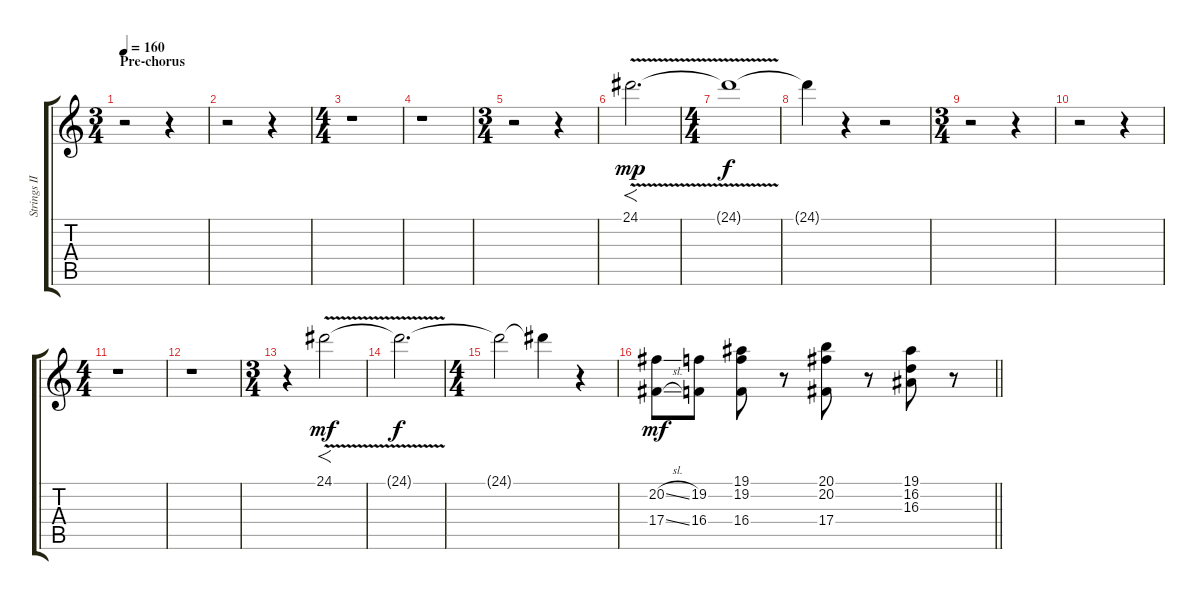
\track ("Strings II" "Strings II") {instrument stringensemble1}
\staff {score tabs}
\tuning (Eb4 Bb3 Gb3 Db3 Ab2 Eb2) {hide}
\ts (3 4)
\section ("" "Pre-chorus")
\tempo 160
\clef g2
\ks c
r.2{dy mf} r.4 |
r.2 r.4 |
\ts (4 4)
r.1 |
r.1 |
\ts (3 4)
r.2 r.4 |
24.1{v}.2{f d dy mp} |
\ts (4 4)
24.1{t}.1{dy f} |
24.1{t}.4 r.4 r.2 |
\ts (3 4)
r.2 r.4 |
r.2 r.4 |
\ts (4 4)
r.1 |
r.1 |
\ts (3 4)
r.4 24.1{v}.2{f dy mf} |
24.1{t}.2{d dy f} |
\ts (4 4)
24.1{t}.2 24.1{t}.4{volume 10} r.4 |
\barLineRight lightlight
(20.2{sl} 17.4{sl}).8{dy mf volume 16} (19.2 16.4).8 (19.1 19.2 16.4).8 r.8 (20.1 20.2 17.4).8 r.8 (19.1 16.2 16.3).8 r.8
